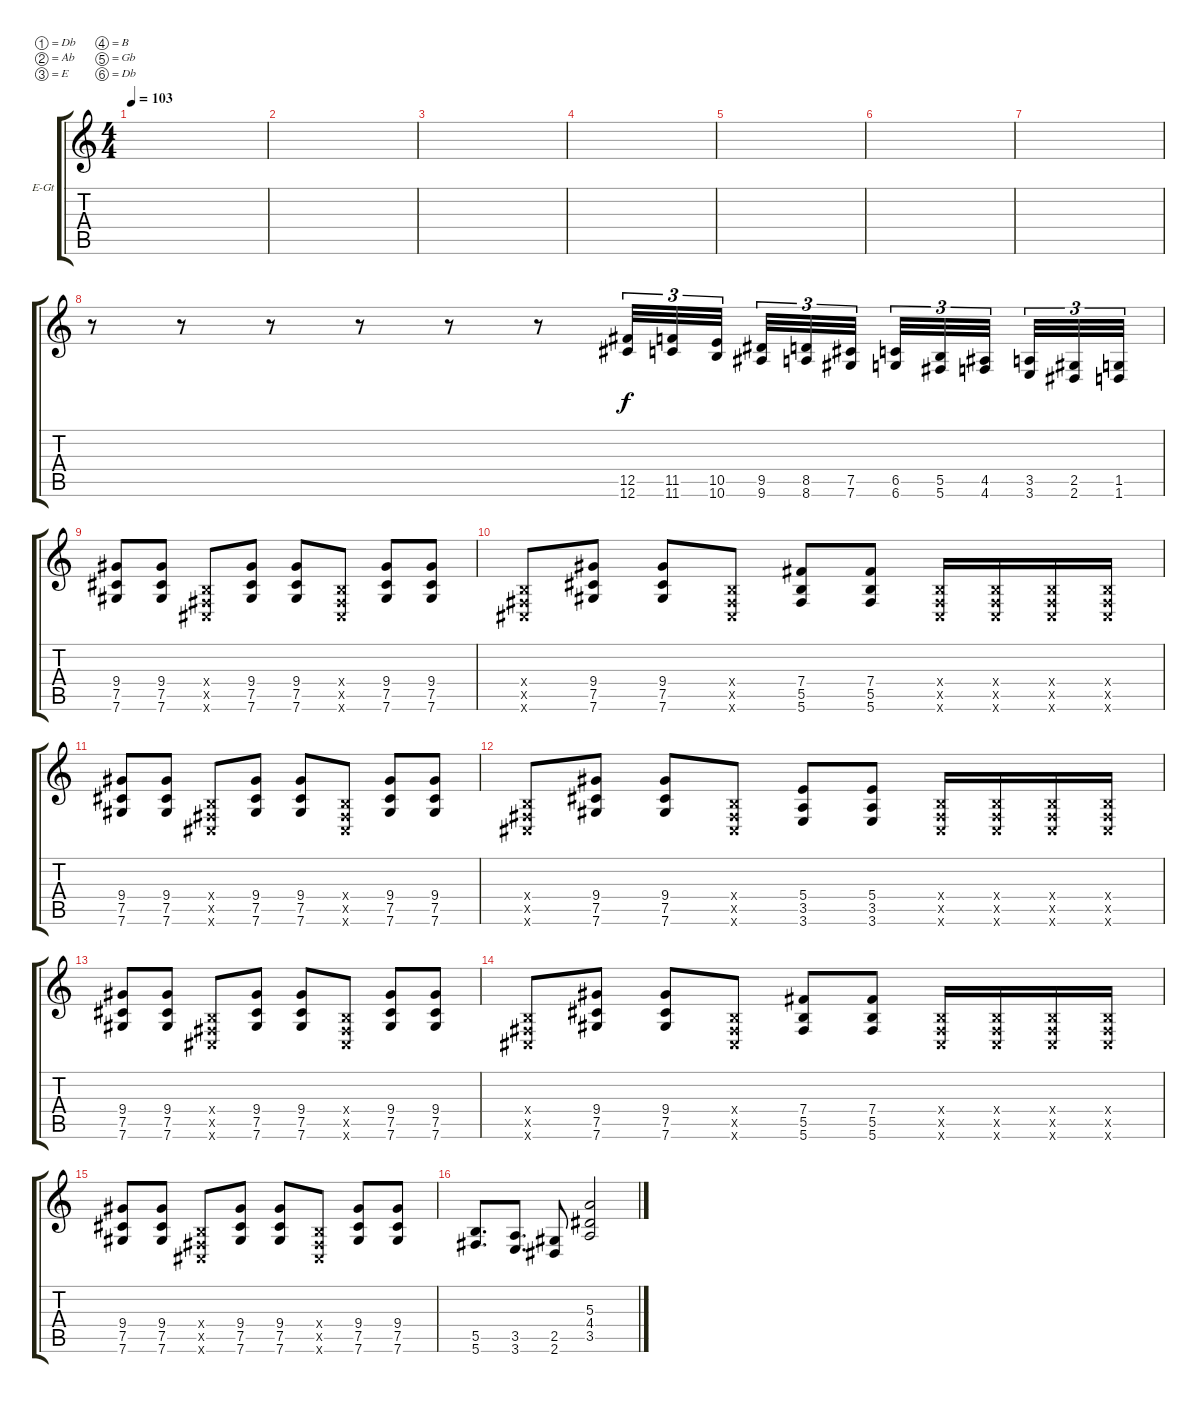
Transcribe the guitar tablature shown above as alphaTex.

\bracketExtendMode groupsimilarinstruments
\firstSystemTrackNameOrientation horizontal
\otherSystemsTrackNameOrientation horizontal
\track ("Guitar 2" "E-Gt") {instrument distortionguitar}
\staff {score tabs}
\tuning (Db4 Ab3 E3 B2 Gb2 Db2)
\ts (4 4)
\tempo 103
\clef g2
\ks c
|
|
|
|
|
|
|
r.8 r.8 r.8 r.8 r.8 r.8 (12.6 12.5).32{tu (3 2)} (11.6 11.5).32{tu (3 2)} (10.6 10.5).32{tu (3 2)} (9.6 9.5).32{tu (3 2)} (8.6 8.5).32{tu (3 2)} (7.6 7.5).32{tu (3 2)} (6.6 6.5).32{tu (3 2)} (5.6 5.5).32{tu (3 2)} (4.6 4.5).32{tu (3 2)} (3.6 3.5).32{tu (3 2)} (2.6 2.5).32{tu (3 2)} (1.6 1.5).32{tu (3 2)} |
(7.6 7.5 9.4).8 (7.6 7.5 9.4).8 (0.4{x} 0.5{x} 0.6{x}).8 (7.6 7.5 9.4).8 (7.6 7.5 9.4).8 (0.4{x} 0.5{x} 0.6{x}).8 (7.6 7.5 9.4).8 (7.6 7.5 9.4).8 |
(0.4{x} 0.5{x} 0.6{x}).8 (7.6 7.5 9.4).8 (7.6 7.5 9.4).8 (0.4{x} 0.5{x} 0.6{x}).8 (5.6 5.5 7.4).8 (5.6 5.5 7.4).8 (0.4{x} 0.5{x} 0.6{x}).16 (0.4{x} 0.5{x} 0.6{x}).16 (0.4{x} 0.5{x} 0.6{x}).16 (0.4{x} 0.5{x} 0.6{x}).16 |
(7.6 7.5 9.4).8 (7.6 7.5 9.4).8 (0.4{x} 0.5{x} 0.6{x}).8 (7.6 7.5 9.4).8 (7.6 7.5 9.4).8 (0.4{x} 0.5{x} 0.6{x}).8 (7.6 7.5 9.4).8 (7.6 7.5 9.4).8 |
(0.4{x} 0.5{x} 0.6{x}).8 (7.6 7.5 9.4).8 (7.6 7.5 9.4).8 (0.4{x} 0.5{x} 0.6{x}).8 (3.6 3.5 5.4).8 (3.6 3.5 5.4).8 (0.4{x} 0.5{x} 0.6{x}).16 (0.4{x} 0.5{x} 0.6{x}).16 (0.4{x} 0.5{x} 0.6{x}).16 (0.4{x} 0.5{x} 0.6{x}).16 |
(7.6 7.5 9.4).8 (7.6 7.5 9.4).8 (0.4{x} 0.5{x} 0.6{x}).8 (7.6 7.5 9.4).8 (7.6 7.5 9.4).8 (0.4{x} 0.5{x} 0.6{x}).8 (7.6 7.5 9.4).8 (7.6 7.5 9.4).8 |
(0.4{x} 0.5{x} 0.6{x}).8 (7.6 7.5 9.4).8 (7.6 7.5 9.4).8 (0.4{x} 0.5{x} 0.6{x}).8 (5.6 5.5 7.4).8 (5.6 5.5 7.4).8 (0.4{x} 0.5{x} 0.6{x}).16 (0.4{x} 0.5{x} 0.6{x}).16 (0.4{x} 0.5{x} 0.6{x}).16 (0.4{x} 0.5{x} 0.6{x}).16 |
(7.6 7.5 9.4).8 (7.6 7.5 9.4).8 (0.4{x} 0.5{x} 0.6{x}).8 (7.6 7.5 9.4).8 (7.6 7.5 9.4).8 (0.4{x} 0.5{x} 0.6{x}).8 (7.6 7.5 9.4).8 (7.6 7.5 9.4).8 |
(5.5 5.6).8{d} (3.5 3.6).8{d} (2.5 2.6).8 (3.5{sl} 4.4{sl} 5.3).2
